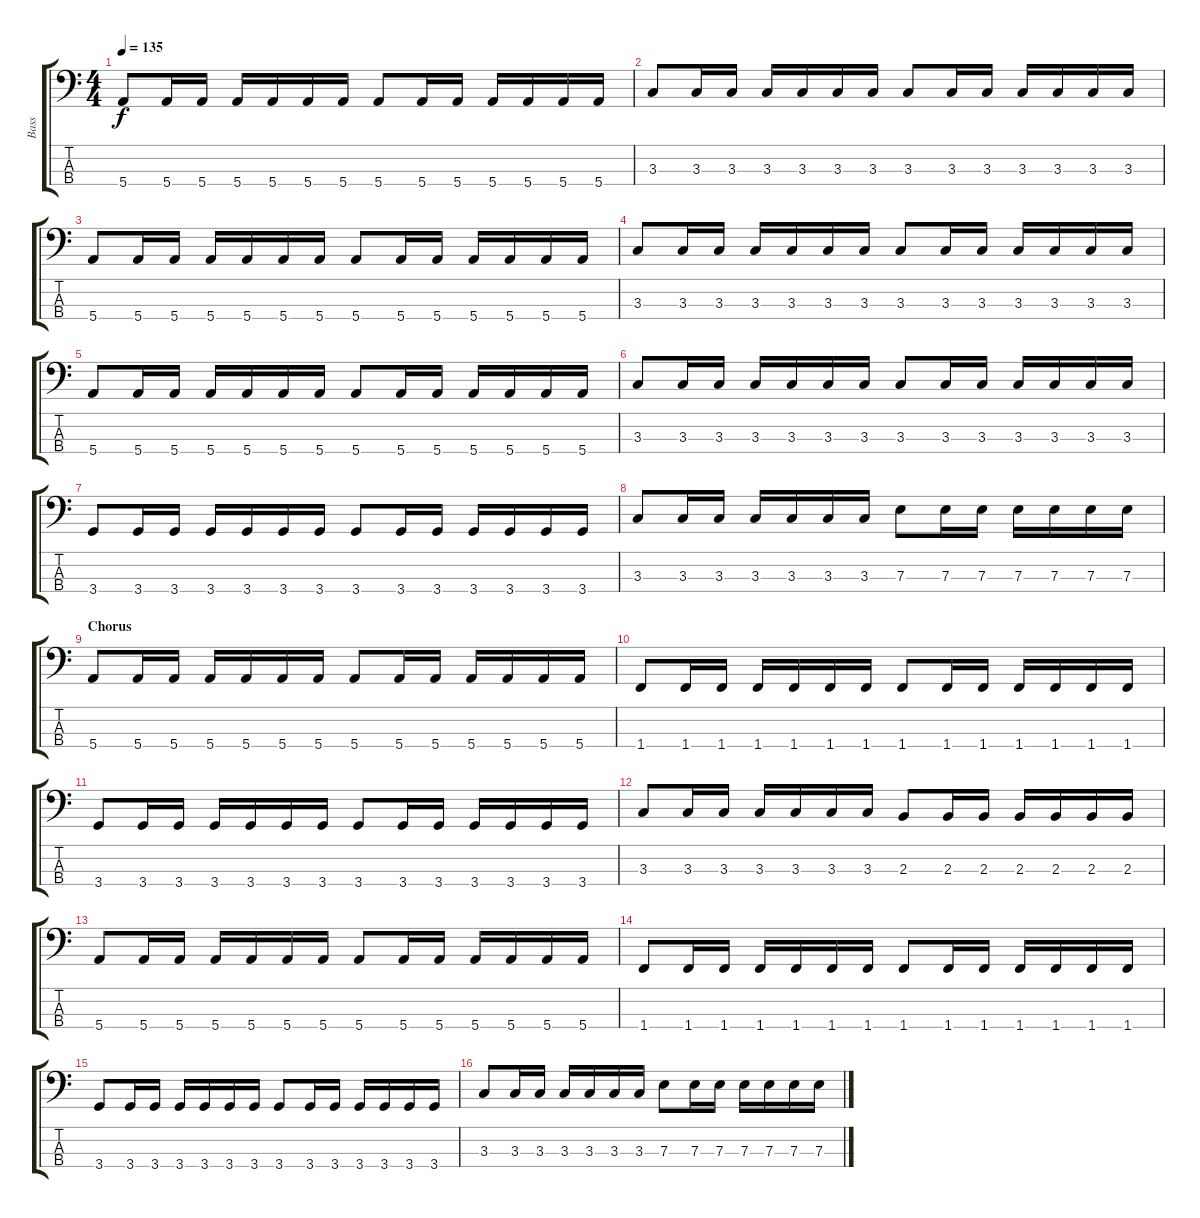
\track ("Bass" "Bass") {instrument electricbassfinger}
\staff {score tabs}
\tuning (G2 D2 A1 E1) {hide}
\ts (4 4)
\tempo 135
\clef f4
\ks c
5.4.8{dy f} 5.4.16 5.4.16 5.4.16 5.4.16 5.4.16 5.4.16 5.4.8 5.4.16 5.4.16 5.4.16 5.4.16 5.4.16 5.4.16 |
3.3.8 3.3.16 3.3.16 3.3.16 3.3.16 3.3.16 3.3.16 3.3.8 3.3.16 3.3.16 3.3.16 3.3.16 3.3.16 3.3.16 |
5.4.8 5.4.16 5.4.16 5.4.16 5.4.16 5.4.16 5.4.16 5.4.8 5.4.16 5.4.16 5.4.16 5.4.16 5.4.16 5.4.16 |
3.3.8 3.3.16 3.3.16 3.3.16 3.3.16 3.3.16 3.3.16 3.3.8 3.3.16 3.3.16 3.3.16 3.3.16 3.3.16 3.3.16 |
5.4.8 5.4.16 5.4.16 5.4.16 5.4.16 5.4.16 5.4.16 5.4.8 5.4.16 5.4.16 5.4.16 5.4.16 5.4.16 5.4.16 |
3.3.8 3.3.16 3.3.16 3.3.16 3.3.16 3.3.16 3.3.16 3.3.8 3.3.16 3.3.16 3.3.16 3.3.16 3.3.16 3.3.16 |
3.4.8 3.4.16 3.4.16 3.4.16 3.4.16 3.4.16 3.4.16 3.4.8 3.4.16 3.4.16 3.4.16 3.4.16 3.4.16 3.4.16 |
3.3.8 3.3.16 3.3.16 3.3.16 3.3.16 3.3.16 3.3.16 7.3.8 7.3.16 7.3.16 7.3.16 7.3.16 7.3.16 7.3.16 |
\section ("" "Chorus")
5.4.8 5.4.16 5.4.16 5.4.16 5.4.16 5.4.16 5.4.16 5.4.8 5.4.16 5.4.16 5.4.16 5.4.16 5.4.16 5.4.16 |
1.4.8 1.4.16 1.4.16 1.4.16 1.4.16 1.4.16 1.4.16 1.4.8 1.4.16 1.4.16 1.4.16 1.4.16 1.4.16 1.4.16 |
3.4.8 3.4.16 3.4.16 3.4.16 3.4.16 3.4.16 3.4.16 3.4.8 3.4.16 3.4.16 3.4.16 3.4.16 3.4.16 3.4.16 |
3.3.8 3.3.16 3.3.16 3.3.16 3.3.16 3.3.16 3.3.16 2.3.8 2.3.16 2.3.16 2.3.16 2.3.16 2.3.16 2.3.16 |
5.4.8 5.4.16 5.4.16 5.4.16 5.4.16 5.4.16 5.4.16 5.4.8 5.4.16 5.4.16 5.4.16 5.4.16 5.4.16 5.4.16 |
1.4.8 1.4.16 1.4.16 1.4.16 1.4.16 1.4.16 1.4.16 1.4.8 1.4.16 1.4.16 1.4.16 1.4.16 1.4.16 1.4.16 |
3.4.8 3.4.16 3.4.16 3.4.16 3.4.16 3.4.16 3.4.16 3.4.8 3.4.16 3.4.16 3.4.16 3.4.16 3.4.16 3.4.16 |
3.3.8 3.3.16 3.3.16 3.3.16 3.3.16 3.3.16 3.3.16 7.3.8 7.3.16 7.3.16 7.3.16 7.3.16 7.3.16 7.3.16
